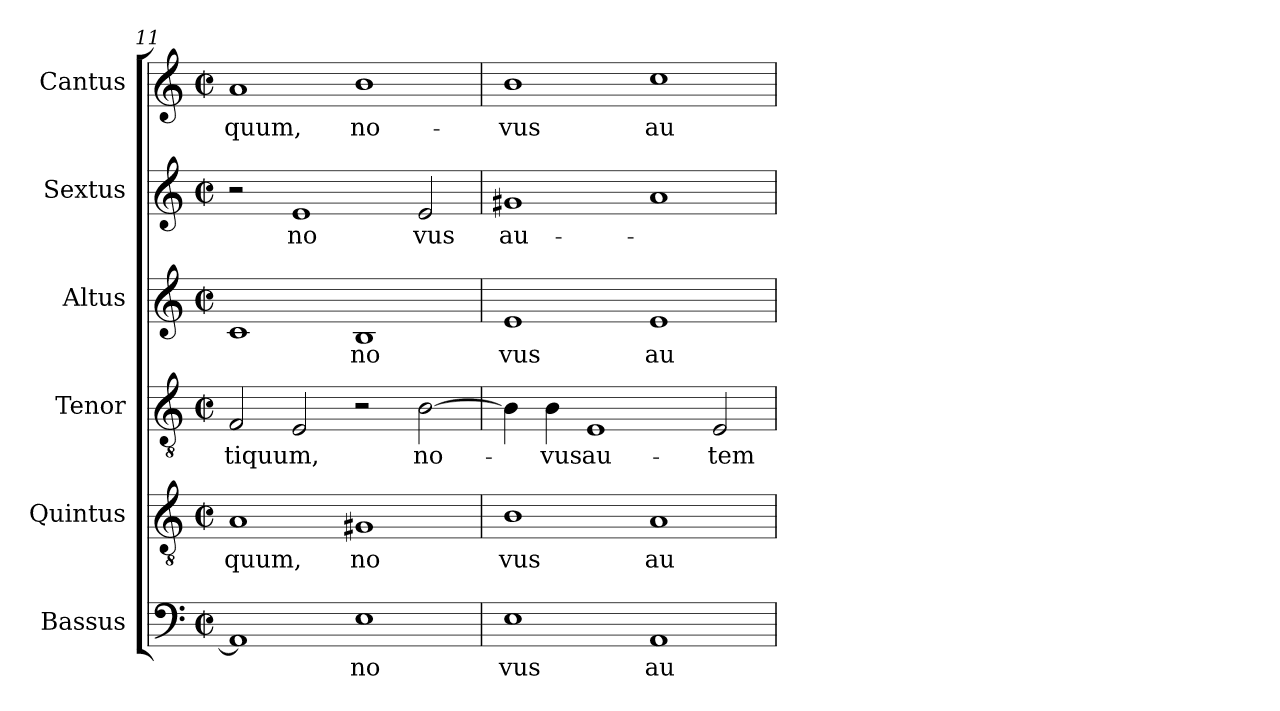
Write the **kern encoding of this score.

**kern	**text	**kern	**text	**kern	**text	**kern	**text	**kern	**text	**kern	**text
*part6	*part6	*part5	*part5	*part4	*part4	*part3	*part3	*part2	*part2	*part1	*part1
*staff6	*staff6	*staff5	*staff5	*staff4	*staff4	*staff3	*staff3	*staff2	*staff2	*staff1	*staff1
*I"Bassus	*	*I"Quintus	*	*I"Tenor	*	*I"Altus	*	*I"Sextus	*	*I"Cantus	*
*clefF4	*	*clefGv2	*	*clefGv2	*	*clefG2	*	*clefG2	*	*clefG2	*
*M2/2	*	*M2/2	*	*M2/2	*	*M2/2	*	*M2/2	*	*M2/2	*
*met(c|)	*	*met(c|)	*	*met(c|)	*	*met(c|)	*	*met(c|)	*	*met(c|)	*
=11	=11	=11	=11	=11	=11	=11	=11	=11	=11	=11	=11
!	!	!	!LO:LY:b:cj	!	!LO:LY:b	!	!	!	!	!	!LO:LY:b:cj
1AA]	.	1A	quum,	2F/	-tiquum,	1c	.	2r	.	1a	-quum,
!	!	!	!	!	!	!	!	!	!LO:LY:b:cj	!	!
.	.	.	.	2E/	.	.	.	1e	no	.	.
!	!LO:LY:b:cj	!	!LO:LY:b:cj	!	!	!	!LO:LY:b:cj	!	!	!	!LO:LY:b:cj
1E	no	1G#X	no	2r	.	1B	no	.	.	1b	no-
!	!	!	!	!	!LO:LY:b:cj	!	!	!	!LO:LY:b:cj	!	!
.	.	.	.	[>2B\	no-	.	.	2e/	vus	.	.
!!LO:LB:g=z
=12	=12	=12	=12	=12	=12	=12	=12	=12	=12	=12	=12
!	!LO:LY:b:cj	!	!LO:LY:b:cj	!	!	!	!LO:LY:b:cj	!	!LO:LY:b:cj	!	!LO:LY:b:cj
1E	vus	1B	vus	4B\]	.	1e	vus	1g#X	au-	1b	-vus
!	!	!	!	!	!LO:LY:b:cj	!	!	!	!	!	!
.	.	.	.	4B\	-vus	.	.	.	.	.	.
!	!	!	!	!	!LO:LY:b:cj	!	!	!	!	!	!
.	.	.	.	1E	au-	.	.	.	.	.	.
!	!LO:LY:b:cj	!	!LO:LY:b:cj	!	!	!	!LO:LY:b:cj	!	!	!	!LO:LY:b:cj
1AA	au	1A	au	.	.	1e	au	1a	.	1cc	au-
!	!	!	!	!	!LO:LY:b:cj	!	!	!	!	!	!
.	.	.	.	2E/	-tem	.	.	.	.	.	.
=	=	=	=	=	=	=	=	=	=	=	=
*-	*-	*-	*-	*-	*-	*-	*-	*-	*-	*-	*-
